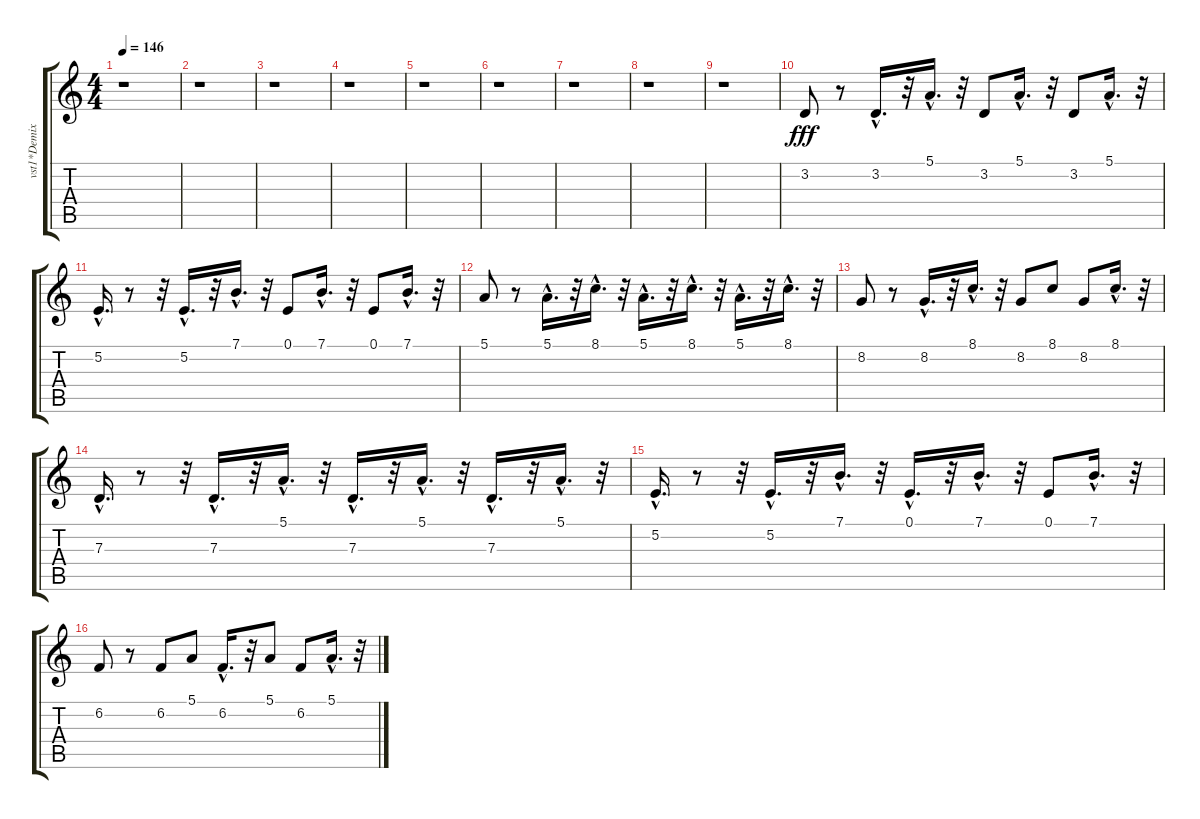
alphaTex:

\track ("vst1*Demixed 05" "vst1*Demix") {instrument oboe}
\staff {score tabs}
\tuning (E4 B3 G3 D3 A2 E2) {hide}
\ts (4 4)
\tempo 146
\clef g2
\ks c
r.1{dy fff} |
r.1 |
r.1 |
r.1 |
r.1 |
r.1 |
r.1 |
r.1 |
r.1 |
3.2.8 r.8 3.2{hac}.16{d} r.32 5.1{hac}.16{d} r.32 3.2.8 5.1{hac}.16{d} r.32 3.2.8 5.1{hac}.16{d} r.32 |
5.2{hac}.16{d} r.8 r.32 5.2{hac}.16{d} r.32 7.1{hac}.16{d} r.32 0.1.8 7.1{hac}.16{d} r.32 0.1.8 7.1{hac}.16{d} r.32 |
5.1.8 r.8 5.1{hac}.16{d} r.32 8.1{hac}.16{d} r.32 5.1{hac}.16{d} r.32 8.1{hac}.16{d} r.32 5.1{hac}.16{d} r.32 8.1{hac}.16{d} r.32 |
8.2.8 r.8 8.2{hac}.16{d} r.32 8.1{hac}.16{d} r.32 8.2.8 8.1.8 8.2.8 8.1{hac}.16{d} r.32 |
7.3{hac}.16{d} r.8 r.32 7.3{hac}.16{d} r.32 5.1{hac}.16{d} r.32 7.3{hac}.16{d} r.32 5.1{hac}.16{d} r.32 7.3{hac}.16{d} r.32 5.1{hac}.16{d} r.32 |
5.2{hac}.16{d} r.8 r.32 5.2{hac}.16{d} r.32 7.1{hac}.16{d} r.32 0.1{hac}.16{d} r.32 7.1{hac}.16{d} r.32 0.1.8 7.1{hac}.16{d} r.32 |
6.2.8 r.8 6.2.8 5.1.8 6.2{hac}.16{d} r.32 5.1.8 6.2.8 5.1{hac}.16{d} r.32
